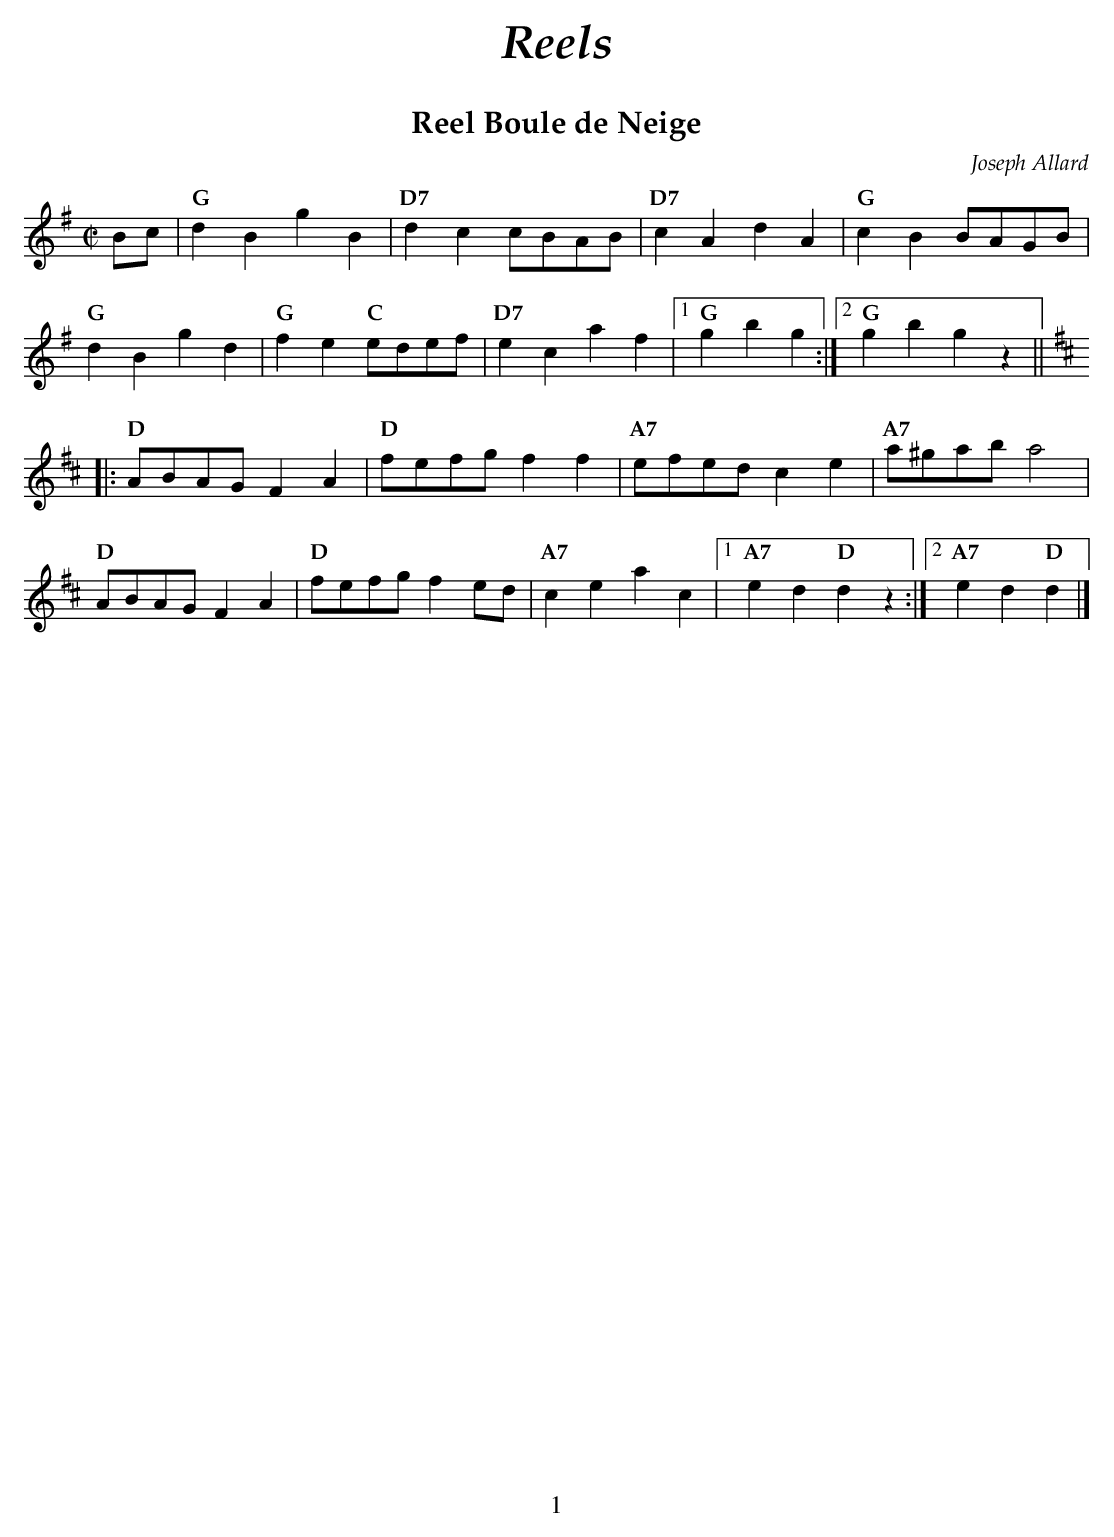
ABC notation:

X:1
T:Reel Boule de Neige
C:Joseph Allard
M:C|
L:1/8
K:G
Bc |\
   "G" d2B2 g2B2 | "D7" d2c2 cBAB | "D7" c2A2 d2A2 | "G" c2B2 BAGB |
   "G" d2B2 g2d2 | "G" f2e2 "C" edef | "D7" e2c2 a2f2 |1 "G" g2b2 g2:|2 "G" g2b2 g2z2 ||
K:D
|: "D" ABAG F2A2 | "D" fefg f2f2 | "A7" efed c2e2 | "A7" a^gab a4 |
   "D" ABAG F2A2 | "D" fefg f2ed | "A7" c2e2 a2c2 |1 "A7" e2d2 "D" d2z2 :|2 "A7" e2d2 "D"d2 |]
